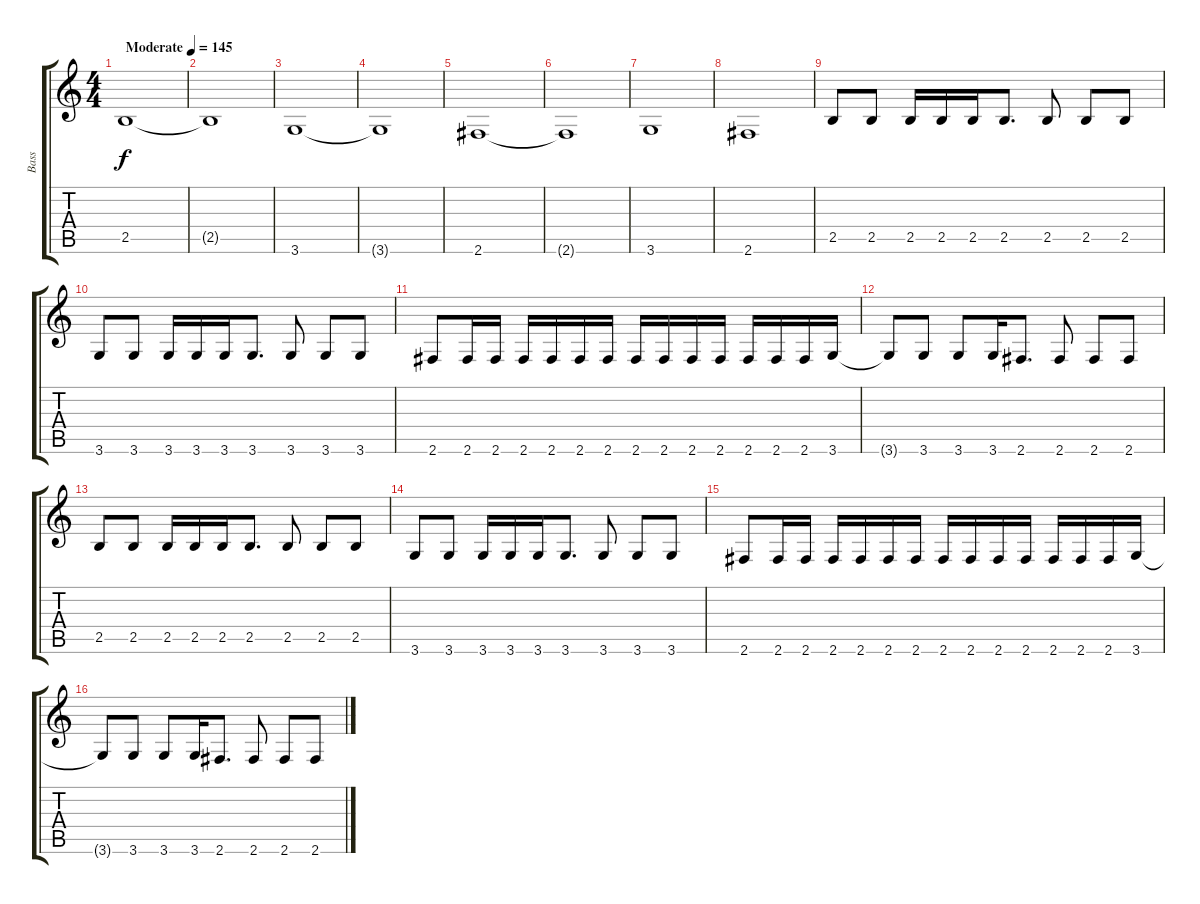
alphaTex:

\track ("Bass" "Bass") {instrument electricbassfinger}
\staff {score tabs}
\tuning (E4 B3 G3 D3 A2 E2) {hide}
\ts (4 4)
\tempo (145 "Moderate")
\clef g2
\ks c
2.5.1{dy f instrument electricbassfinger} |
2.5{t}.1 |
3.6.1 |
3.6{t}.1 |
2.6.1 |
2.6{t}.1 |
3.6.1 |
2.6.1 |
2.5.8 2.5.8 2.5.16 2.5.16 2.5.16 2.5.8{d} 2.5.8 2.5.8 2.5.8 |
3.6.8 3.6.8 3.6.16 3.6.16 3.6.16 3.6.8{d} 3.6.8 3.6.8 3.6.8 |
2.6.8 2.6.16 2.6.16 2.6.16 2.6.16 2.6.16 2.6.16 2.6.16 2.6.16 2.6.16 2.6.16 2.6.16 2.6.16 2.6.16 3.6.16 |
3.6{t}.8 3.6.8 3.6.8 3.6.16 2.6.8{d} 2.6.8 2.6.8 2.6.8 |
2.5.8 2.5.8 2.5.16 2.5.16 2.5.16 2.5.8{d} 2.5.8 2.5.8 2.5.8 |
3.6.8 3.6.8 3.6.16 3.6.16 3.6.16 3.6.8{d} 3.6.8 3.6.8 3.6.8 |
2.6.8 2.6.16 2.6.16 2.6.16 2.6.16 2.6.16 2.6.16 2.6.16 2.6.16 2.6.16 2.6.16 2.6.16 2.6.16 2.6.16 3.6.16 |
3.6{t}.8 3.6.8 3.6.8 3.6.16 2.6.8{d} 2.6.8 2.6.8 2.6.8
